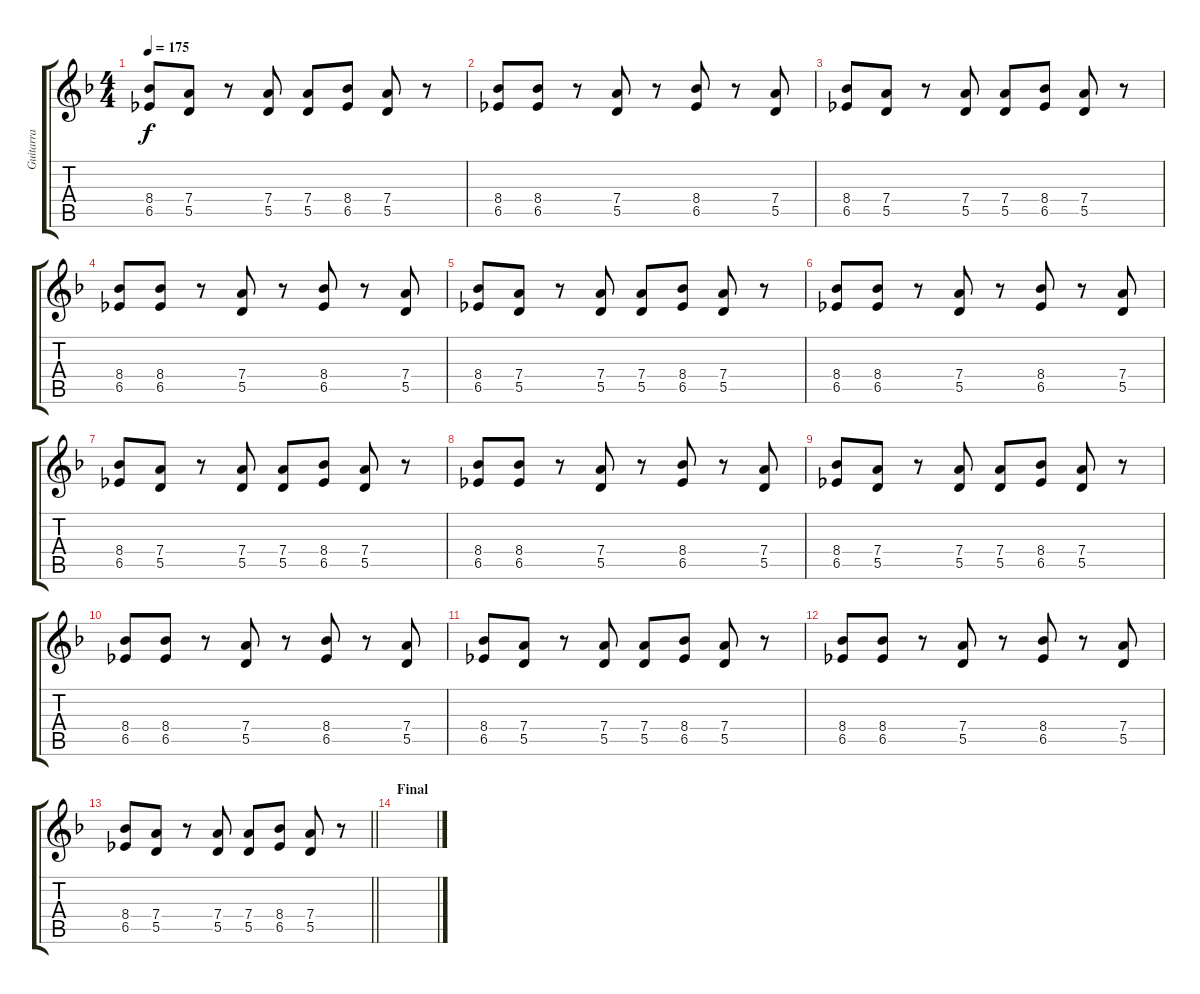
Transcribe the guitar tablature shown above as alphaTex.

\track ("Guitarra" "Guitarra") {instrument distortionguitar}
\staff {score tabs}
\tuning (E4 B3 G3 D3 A2 E2) {hide}
\ts (4 4)
\tempo 175
\clef g2
\ks dminor
(8.4 6.5).8{dy f} (7.4 5.5).8 r.8 (7.4 5.5).8 (7.4 5.5).8 (8.4 6.5).8 (7.4 5.5).8 r.8 |
(8.4 6.5).8 (8.4 6.5).8 r.8 (7.4 5.5).8 r.8 (8.4 6.5).8 r.8 (7.4 5.5).8 |
(8.4 6.5).8 (7.4 5.5).8 r.8 (7.4 5.5).8 (7.4 5.5).8 (8.4 6.5).8 (7.4 5.5).8 r.8 |
(8.4 6.5).8 (8.4 6.5).8 r.8 (7.4 5.5).8 r.8 (8.4 6.5).8 r.8 (7.4 5.5).8 |
(8.4 6.5).8 (7.4 5.5).8 r.8 (7.4 5.5).8 (7.4 5.5).8 (8.4 6.5).8 (7.4 5.5).8 r.8 |
(8.4 6.5).8 (8.4 6.5).8 r.8 (7.4 5.5).8 r.8 (8.4 6.5).8 r.8 (7.4 5.5).8 |
(8.4 6.5).8 (7.4 5.5).8 r.8 (7.4 5.5).8 (7.4 5.5).8 (8.4 6.5).8 (7.4 5.5).8 r.8 |
(8.4 6.5).8 (8.4 6.5).8 r.8 (7.4 5.5).8 r.8 (8.4 6.5).8 r.8 (7.4 5.5).8 |
(8.4 6.5).8 (7.4 5.5).8 r.8 (7.4 5.5).8 (7.4 5.5).8 (8.4 6.5).8 (7.4 5.5).8 r.8 |
(8.4 6.5).8 (8.4 6.5).8 r.8 (7.4 5.5).8 r.8 (8.4 6.5).8 r.8 (7.4 5.5).8 |
(8.4 6.5).8 (7.4 5.5).8 r.8 (7.4 5.5).8 (7.4 5.5).8 (8.4 6.5).8 (7.4 5.5).8 r.8 |
(8.4 6.5).8 (8.4 6.5).8 r.8 (7.4 5.5).8 r.8 (8.4 6.5).8 r.8 (7.4 5.5).8 |
\barLineRight lightlight
(8.4 6.5).8 (7.4 5.5).8 r.8 (7.4 5.5).8 (7.4 5.5).8 (8.4 6.5).8 (7.4 5.5).8 r.8 |
\section ("" "Final")
